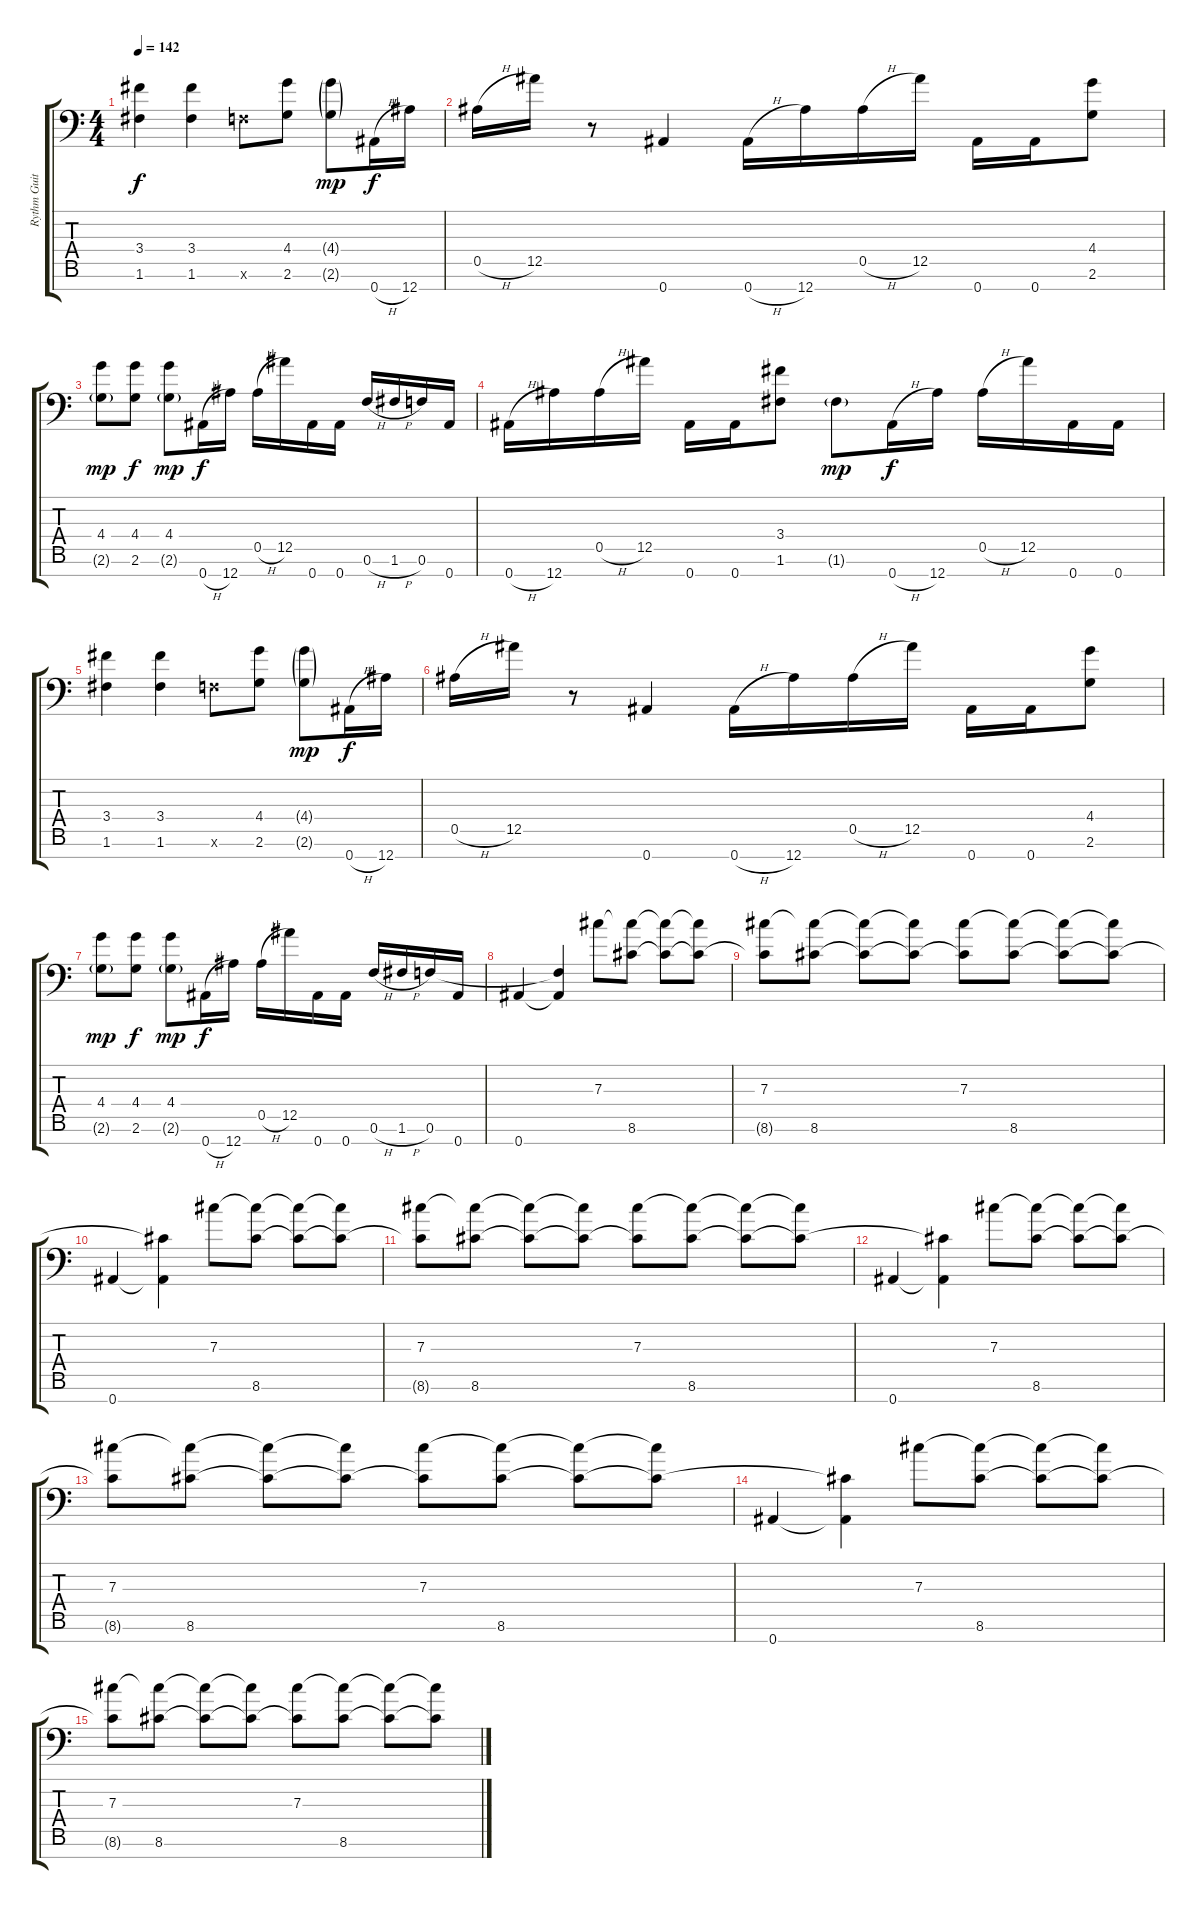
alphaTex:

\track ("Rythm Guitar" "Rythm Guit") {instrument distortionguitar}
\staff {score tabs}
\tuning (Eb4 Bb3 Gb3 Eb3 Bb2 F2 Bb1) {hide}
\ts (4 4)
\tempo 142
\clef f4
\ks c
(3.4 1.6).4{dy f} (3.4 1.6).4 0.6{x}.8 (4.4 2.6).8 (4.4{g} 2.6{g}).8{dy mp} 0.7{h}.16{dy f} 12.7.16 |
0.5{h}.16 12.5.16 r.8 0.7.4 0.7{h}.16 12.7.16 0.5{h}.16 12.5.16 0.7.16 0.7.16 (4.4 2.6).8 |
(4.4 2.6{g}).8{dy mp} (4.4 2.6).8{dy f} (4.4 2.6{g}).8{dy mp} 0.7{h}.16{dy f} 12.7.16 0.5{h}.16 12.5.16 0.7.16 0.7.16 0.6{h}.16 1.6{h}.16 0.6.16 0.7.16 |
0.7{h}.16 12.7.16 0.5{h}.16 12.5.16 0.7.16 0.7.16 (3.4 1.6).8 1.6{g}.8{dy mp} 0.7{h}.16{dy f} 12.7.16 0.5{h}.16 12.5.16 0.7.16 0.7.16 |
(3.4 1.6).4 (3.4 1.6).4 0.6{x}.8 (4.4 2.6).8 (4.4{g} 2.6{g}).8{dy mp} 0.7{h}.16{dy f} 12.7.16 |
0.5{h}.16 12.5.16 r.8 0.7.4 0.7{h}.16 12.7.16 0.5{h}.16 12.5.16 0.7.16 0.7.16 (4.4 2.6).8 |
(4.4 2.6{g}).8{dy mp} (4.4 2.6).8{dy f} (4.4 2.6{g}).8{dy mp} 0.7{h}.16{dy f} 12.7.16 0.5{h}.16 12.5.16 0.7.16 0.7.16 0.6{h}.16 1.6{h}.16 0.6.16 0.7.16 |
0.7.4 (0.6{t} 0.7{t}).4 7.3.8 (7.3{t} 8.6).8 (7.3{t} 8.6{t}).8 (7.3{t} 8.6{t}).8 |
(7.3 8.6{t}).8 (7.3{t} 8.6).8 (7.3{t} 8.6{t}).8 (7.3{t} 8.6{t}).8 (7.3 8.6{t}).8 (7.3{t} 8.6).8 (7.3{t} 8.6{t}).8 (7.3{t} 8.6{t}).8 |
0.7.4 (8.6{t} 0.7{t}).4 7.3.8 (7.3{t} 8.6).8 (7.3{t} 8.6{t}).8 (7.3{t} 8.6{t}).8 |
(7.3 8.6{t}).8 (7.3{t} 8.6).8 (7.3{t} 8.6{t}).8 (7.3{t} 8.6{t}).8 (7.3 8.6{t}).8 (7.3{t} 8.6).8 (7.3{t} 8.6{t}).8 (7.3{t} 8.6{t}).8 |
0.7.4 (8.6{t} 0.7{t}).4 7.3.8 (7.3{t} 8.6).8 (7.3{t} 8.6{t}).8 (7.3{t} 8.6{t}).8 |
(7.3 8.6{t}).8 (7.3{t} 8.6).8 (7.3{t} 8.6{t}).8 (7.3{t} 8.6{t}).8 (7.3 8.6{t}).8 (7.3{t} 8.6).8 (7.3{t} 8.6{t}).8 (7.3{t} 8.6{t}).8 |
0.7.4 (8.6{t} 0.7{t}).4 7.3.8 (7.3{t} 8.6).8 (7.3{t} 8.6{t}).8 (7.3{t} 8.6{t}).8 |
(7.3 8.6{t}).8 (7.3{t} 8.6).8 (7.3{t} 8.6{t}).8 (7.3{t} 8.6{t}).8 (7.3 8.6{t}).8 (7.3{t} 8.6).8 (7.3{t} 8.6{t}).8 (7.3{t} 8.6{t}).8
